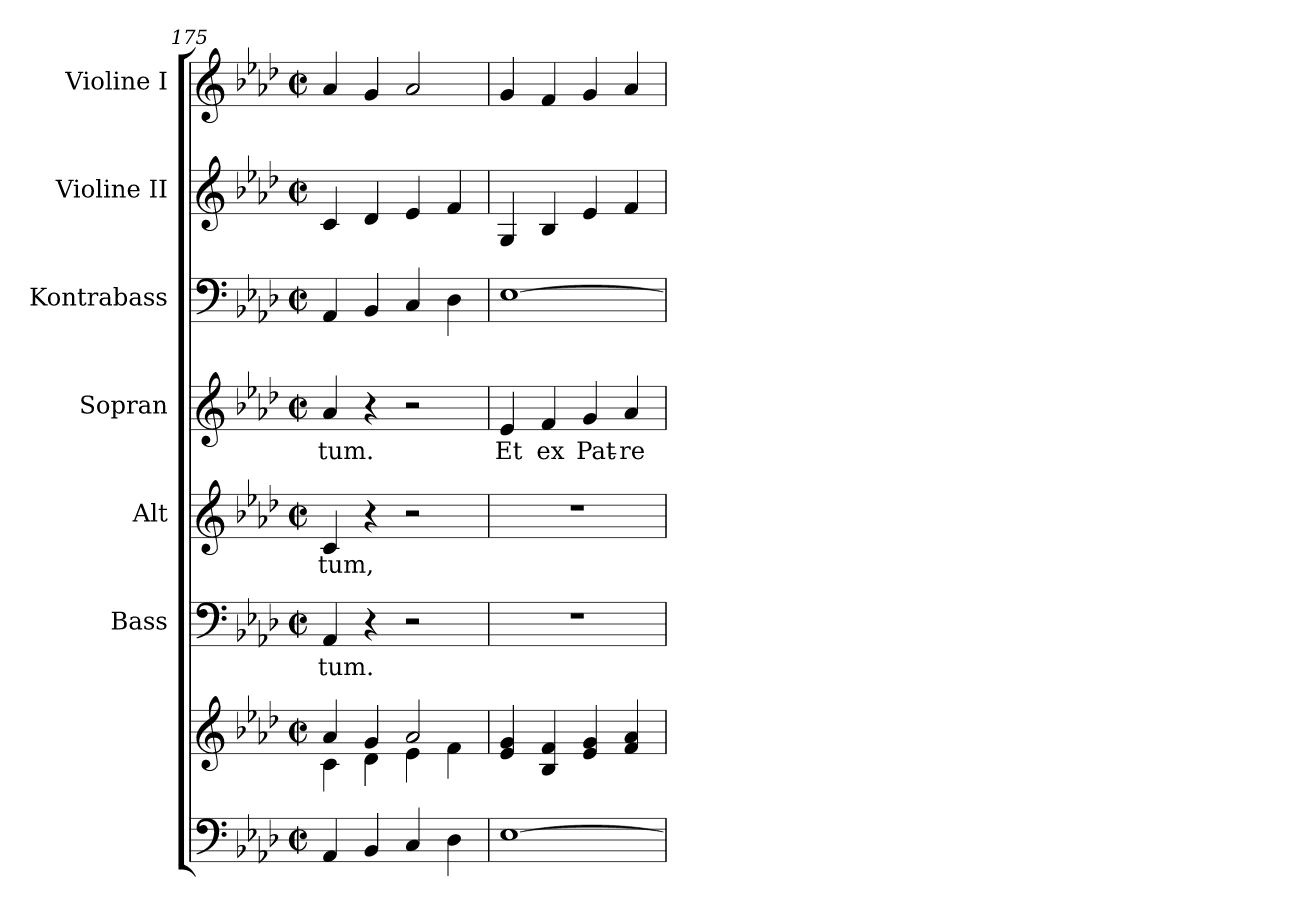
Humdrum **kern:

**kern	**kern	**kern	**text	**kern	**text	**kern	**text	**kern	**kern	**kern
*part7	*part7	*part6	*part6	*part5	*part5	*part4	*part4	*part3	*part2	*part1
*staff8	*staff7	*staff6	*staff6	*staff5	*staff5	*staff4	*staff4	*staff3	*staff2	*staff1
*	*	*I"Bass	*	*I"Alt	*	*I"Sopran	*	*I"Kontrabass	*I"Violine II	*I"Violine I
*	*	*I'B.	*	*I'A.	*	*I'S.	*	*I'Kb.	*I'Vl. II	*I'Vl. I
*clefF4	*clefG2	*clefF4	*	*clefG2	*	*clefG2	*	*clefF4	*clefG2	*clefG2
*	*	*	*	*	*	*	*	*ITrd7c12	*	*
*k[b-e-a-d-]	*k[b-e-a-d-]	*k[b-e-a-d-]	*	*k[b-e-a-d-]	*	*k[b-e-a-d-]	*	*k[b-e-a-d-]	*k[b-e-a-d-]	*k[b-e-a-d-]
*A-:	*A-:	*A-:	*	*A-:	*	*A-:	*	*A-:	*A-:	*A-:
*M2/2	*M2/2	*M2/2	*	*M2/2	*	*M2/2	*	*M2/2	*M2/2	*M2/2
*met(c|)	*met(c|)	*met(c|)	*	*met(c|)	*	*met(c|)	*	*met(c|)	*met(c|)	*met(c|)
=175	=175	=175	=175	=175	=175	=175	=175	=175	=175	=175
*	*^	*	*	*	*	*	*	*	*	*
!	!	!	!	!LO:LY:b	!	!LO:LY:b	!	!LO:LY:b	!	!	!
4AA-/	4a-/	4c\	4AA-/	-tum.	4c/	-tum,	4a-/	-tum.	4AAA-/	4c/	4a-/
4BB-/	4g/	4d-\	4r	.	4r	.	4r	.	4BBB-/	4d-/	4g/
4C/	2a-/	4e-\	2r	.	2r	.	2r	.	4CC/	4e-/	2a-/
4D-\	.	4f\	.	.	.	.	.	.	4DD-\	4f/	.
=176	=176	=176	=176	=176	=176	=176	=176	=176	=176	=176	=176
!	!	!	!	!	!	!	!	!LO:LY:b	!	!	!
*	*v	*v	*	*	*	*	*	*	*	*	*
[1E-	4e-/ 4g/	1r	.	1r	.	4e-/	Et	[1EE-	4G/	4g/
!	!	!	!	!	!	!	!LO:LY:b	!	!	!
.	4B-/ 4f/	.	.	.	.	4f/	ex	.	4B-/	4f/
!	!	!	!	!	!	!	!LO:LY:b	!	!	!
.	4e-/ 4g/	.	.	.	.	4g/	Pat-	.	4e-/	4g/
!	!	!	!	!	!	!	!LO:LY:b	!	!	!
.	4f/ 4a-/	.	.	.	.	4a-/	-re	.	4f/	4a-/
=	=	=	=	=	=	=	=	=	=	=
*-	*-	*-	*-	*-	*-	*-	*-	*-	*-	*-
